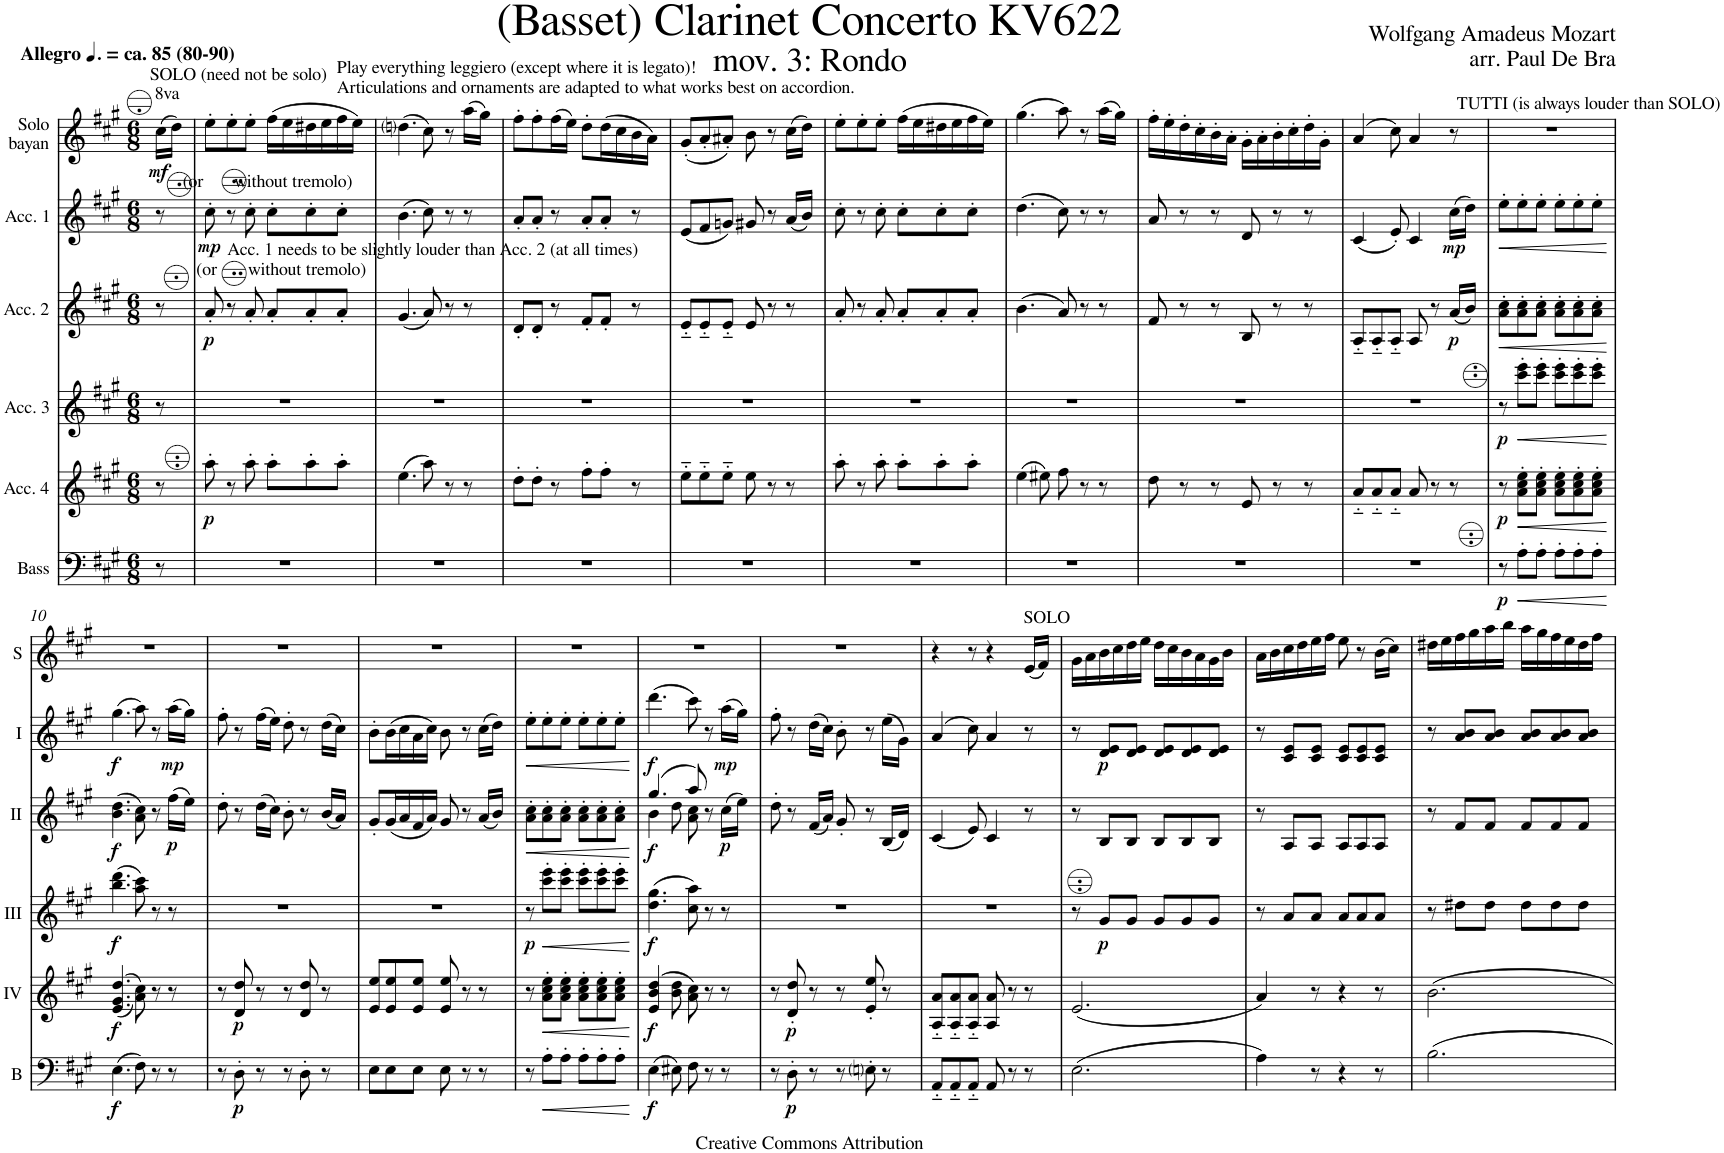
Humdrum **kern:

**kern	**dynam	**kern	**dynam	**kern	**dynam	**kern	**dynam	**kern	**dynam	**kern	**dynam
*part6	*part6	*part5	*part5	*part4	*part4	*part3	*part3	*part2	*part2	*part1	*part1
*staff6	*staff6	*staff5	*staff5	*staff4	*staff4	*staff3	*staff3	*staff2	*staff2	*staff1	*staff1
*I"Bass	*	*I"Acc. 4	*	*I"Acc. 3	*	*I"Acc. 2	*	*I"Acc. 1	*	*I"Solo bayan	*
*I'B	*	*	*	*	*	*	*	*	*	*I'S	*
*clefF4	*	*clefG2	*	*clefG2	*	*clefG2	*	*clefG2	*	*clefG2	*
*Trd7c12	*	*Trd7c12	*	*Trd7c12	*	*	*	*	*	*	*
*k[f#c#g#]	*	*k[f#c#g#]	*	*k[f#c#g#]	*	*k[f#c#g#]	*	*k[f#c#g#]	*	*k[f#c#g#]	*
*M6/8	*	*M6/8	*	*M6/8	*	*M6/8	*	*M6/8	*	*M6/8	*
=	=	=	=	=	=	=	=	=	=	=	=
!	!	!	!	!	!	!	!	!	!	!LO:TX:a:B:t=ca. 85 (80-90)	!
!	!	!	!	!	!	!	!	!	!	!LO:TX:a:B:t=Allegro	!
!	!	!	!	!	!	!	!	!	!	!LO:TX:a:t=8va	!
!	!	!	!	!	!	!	!	!	!	!LO:TX:a:t=Play everything leggiero (except where it is legato)!	!
!	!	!	!	!	!	!	!	!	!	!LO:TX:a:t=Articulations and ornaments are adapted to what works best on accordion.	!
!	!	!	!	!	!	!	!	!	!	!LO:TX:a:t=SOLO (need not be solo)	!
!	!	!	!	!	!	!	!	!	!	!	!LO:DY:b
8r	.	8r	.	8r	.	8r	.	8r	.	(16cc#\LL	mf
.	.	.	.	.	.	.	.	.	.	16dd\JJ)	.
!	!	!	!	!	!	!	!	!LO:TX:a:t=(or       without tremolo)	!	!	!
=1	=1	=1	=1	=1	=1	=1	=1	=1	=1	=1	=1
!	!	!	!	!	!	!LO:TX:a:t=(or       without tremolo)	!	!	!	!	!
!	!	!	!LO:DY:b	!	!	!	!LO:DY:b	!	!LO:DY:b	!	!
*	*	*	*	*	*	*	*	*^	*	*	*
2.r	.	8aa'\	p	2.r	.	8a'/	p	8cc#'\	16ryy	mp	8ee'\L	.
!	!	!	!	!	!	!	!	!	!LO:TX:b:t=Acc. 1 needs to be slightly louder than Acc. 2 (at all times)	!	!	!
.	.	.	.	.	.	.	.	.	2ryy	.	.	.
.	.	8r	.	.	.	8r	.	8r	.	.	8ee'\	.
.	.	8aa'\	.	.	.	8a'/	.	8cc#'\	.	.	8ee'\J	.
.	.	8aa'\L	.	.	.	8a'/L	.	8cc#'\L	.	.	(16ff#\LL	.
.	.	.	.	.	.	.	.	.	.	.	16ee\	.
.	.	8aa'\	.	.	.	8a'/	.	8cc#'\	.	.	16dd#X\	.
.	.	.	.	.	.	.	.	.	8.ryy	.	16ee\	.
.	.	8aa'\J	.	.	.	8a'/J	.	8cc#'\J	.	.	16ff#\	.
.	.	.	.	.	.	.	.	.	.	.	16ee\JJ)	.
*	*	*	*	*	*	*	*	*v	*v	*	*	*
=2	=2	=2	=2	=2	=2	=2	=2	=2	=2	=2	=2
2.r	.	(4.ee\	.	2.r	.	(4.g#/	.	(4.b\	.	(4.ddni\	.
.	.	8aa\)	.	.	.	8a/)	.	8cc#\)	.	8cc#\)	.
.	.	8r	.	.	.	8r	.	8r	.	8r	.
.	.	8r	.	.	.	8r	.	8r	.	(16aa\LL	.
.	.	.	.	.	.	.	.	.	.	16gg#\JJ)	.
=3	=3	=3	=3	=3	=3	=3	=3	=3	=3	=3	=3
2.r	.	8dd'\L	.	2.r	.	8d'/L	.	8a'/L	.	8ff#'\L	.
.	.	8dd'\J	.	.	.	8d'/J	.	8a'/J	.	8ff#'\	.
.	.	8r	.	.	.	8r	.	8r	.	(16ff#\L	.
.	.	.	.	.	.	.	.	.	.	16ee\JJ)	.
.	.	8ff#'\L	.	.	.	8f#'/L	.	8a'/L	.	8dd'\L	.
.	.	8ff#'\J	.	.	.	8f#'/J	.	8a'/J	.	(16dd\L	.
.	.	.	.	.	.	.	.	.	.	16cc#\	.
.	.	8r	.	.	.	8r	.	8r	.	16b\	.
.	.	.	.	.	.	.	.	.	.	16a\JJ)	.
=4	=4	=4	=4	=4	=4	=4	=4	=4	=4	=4	=4
2.r	.	8ee\L	.	2.r	.	8e/L	.	(8e/L	.	(8g#'/L	.
.	.	8ee\	.	.	.	8e/	.	8f#/	.	8a'/	.
.	.	8ee\J	.	.	.	8e/J	.	8gn/J)	.	8a#X'/J)	.
.	.	8ee\	.	.	.	8e/	.	8g#X/	.	8b\	.
.	.	8r	.	.	.	8r	.	8r	.	8r	.
.	.	8r	.	.	.	8r	.	(16a/LL	.	(16cc#\LL	.
.	.	.	.	.	.	.	.	16b/JJ)	.	16dd\JJ)	.
=5	=5	=5	=5	=5	=5	=5	=5	=5	=5	=5	=5
2.r	.	8aa'\	.	2.r	.	8a'/	.	8cc#'\	.	8ee'\L	.
.	.	8r	.	.	.	8r	.	8r	.	8ee'\	.
.	.	8aa'\	.	.	.	8a'/	.	8cc#'\	.	8ee'\J	.
.	.	8aa'\L	.	.	.	8a'/L	.	8cc#'\L	.	(16ff#\LL	.
.	.	.	.	.	.	.	.	.	.	16ee\	.
.	.	8aa'\	.	.	.	8a'/	.	8cc#'\	.	16dd#X\	.
.	.	.	.	.	.	.	.	.	.	16ee\	.
.	.	8aa'\J	.	.	.	8a'/J	.	8cc#'\J	.	16ff#\	.
.	.	.	.	.	.	.	.	.	.	16ee\JJ)	.
=6	=6	=6	=6	=6	=6	=6	=6	=6	=6	=6	=6
2.r	.	(4ee\	.	2.r	.	(4.b\	.	(4.dd\	.	(4.gg#\	.
.	.	8ee#X\)	.	.	.	.	.	.	.	.	.
.	.	8ff#\	.	.	.	8a/)	.	8cc#\)	.	8aa\)	.
.	.	8r	.	.	.	8r	.	8r	.	8r	.
.	.	8r	.	.	.	8r	.	8r	.	(16aa\LL	.
.	.	.	.	.	.	.	.	.	.	16gg#\JJ)	.
=7	=7	=7	=7	=7	=7	=7	=7	=7	=7	=7	=7
2.r	.	8dd\	.	2.r	.	8f#/	.	8a/	.	16ff#'\LL	.
.	.	.	.	.	.	.	.	.	.	16ee'\	.
.	.	8r	.	.	.	8r	.	8r	.	16dd'\	.
.	.	.	.	.	.	.	.	.	.	16cc#'\	.
.	.	8r	.	.	.	8r	.	8r	.	16b'\	.
.	.	.	.	.	.	.	.	.	.	16a'\JJ	.
.	.	8e/	.	.	.	8B/	.	8d/	.	16g#'\LL	.
.	.	.	.	.	.	.	.	.	.	16a'\	.
.	.	8r	.	.	.	8r	.	8r	.	16b'\	.
.	.	.	.	.	.	.	.	.	.	16cc#'\	.
.	.	8r	.	.	.	8r	.	8r	.	16dd'\	.
.	.	.	.	.	.	.	.	.	.	16g#'\JJ	.
=8	=8	=8	=8	=8	=8	=8	=8	=8	=8	=8	=8
2.r	.	8a/L	.	2.r	.	8A/L	.	(4c#/	.	(4a/	.
.	.	8a/	.	.	.	8A/	.	.	.	.	.
.	.	8a/J	.	.	.	8A/J	.	8e'/)	.	8cc#\)	.
.	.	8a/	.	.	.	8A/	.	4c#/	.	4a/	.
.	.	8r	.	.	.	8r	.	.	.	.	.
!	!	!	!	!	!	!	!LO:DY:b	!	!LO:DY:b	!	!
.	.	8r	.	.	.	(16a/LL	p	(16cc#\LL	mp	8r	.
.	.	.	.	.	.	16b/JJ)	.	16dd\JJ)	.	.	.
!	!	!	!	!	!	!	!	!	!	!LO:TX:a:t=TUTTI (is always louder than SOLO)	!
=9	=9	=9	=9	=9	=9	=9	=9	=9	=9	=9	=9
!	!LO:DY:b	!	!LO:DY:b	!	!LO:DY:b	!	!LO:HP:b	!	!LO:HP:b	!	!
8r	p	8r	p	8r	p	8a\' 8cc#\'L	<	8ee'\L	<	2.r	.
!	!LO:HP:b	!	!LO:HP:b	!	!LO:HP:b	!	!	!	!	!	!
8A'\L	<	8a\' 8cc#\' 8ee\'L	<	8cccc#\' 8eeee\'L	<	8a\' 8cc#\'	.	8ee'\	.	.	.
8A'\J	.	8a\' 8cc#\' 8ee\'J	.	8cccc#\' 8eeee\'J	.	8a\' 8cc#\'J	.	8ee'\J	.	.	.
8A'\L	.	8a\' 8cc#\' 8ee\'L	.	8cccc#\' 8eeee\'L	.	8a\' 8cc#\'L	.	8ee'\L	.	.	.
8A'\	.	8a\' 8cc#\' 8ee\'	.	8cccc#\' 8eeee\'	.	8a\' 8cc#\'	.	8ee'\	.	.	.
8A'\J	.	8a\' 8cc#\' 8ee\'J	.	8cccc#\' 8eeee\'J	.	8a\' 8cc#\'J	.	8ee'\J	.	.	.
.	[	.	[	.	[	.	[	.	[	.	.
!!LO:LB:g=z
=10	=10	=10	=10	=10	=10	=10	=10	=10	=10	=10	=10
!	!LO:DY:b	!	!LO:DY:b	!	!LO:DY:b	!	!LO:DY:b	!	!LO:DY:b	!	!
(4.E\	f	(<(4.e/ 4.g#/ 4.dd/	f	(4.bbb\ 4.dddd\	f	(4.b\ 4.dd\	f	(4.gg#\	f	2.r	.
8F#\)	.	8a\ 8cc#\))	.	8aaa\ 8cccc#\)	.	8a\ 8cc#\)	.	8aa\)	.	.	.
8r	.	8r	.	8r	.	8r	.	8r	.	.	.
!	!	!	!	!	!	!	!LO:DY:b	!	!LO:DY:b	!	!
8r	.	8r	.	8r	.	(16ff#\LL	p	(16aa\LL	mp	.	.
.	.	.	.	.	.	16ee\JJ)	.	16gg#\JJ)	.	.	.
=11	=11	=11	=11	=11	=11	=11	=11	=11	=11	=11	=11
8r	.	8r	.	2.r	.	8dd'\	.	8ff#'\	.	2.r	.
!	!LO:DY:b	!	!LO:DY:b	!	!	!	!	!	!	!	!
8D'\	p	8d/ 8dd/	p	.	.	8r	.	8r	.	.	.
8r	.	8r	.	.	.	(16dd\LL	.	(16ff#\LL	.	.	.
.	.	.	.	.	.	16cc#\JJ)	.	16ee\JJ)	.	.	.
8r	.	8r	.	.	.	8b'\	.	8dd'\	.	.	.
8D'\	.	8d/ 8dd/	.	.	.	8r	.	8r	.	.	.
8r	.	8r	.	.	.	(16b/LL	.	(16dd\LL	.	.	.
.	.	.	.	.	.	16a/JJ)	.	16cc#\JJ)	.	.	.
=12	=12	=12	=12	=12	=12	=12	=12	=12	=12	=12	=12
8E\L	.	8e/ 8ee/L	.	2.r	.	8g#'/L	.	8b'\L	.	2.r	.
8E\	.	8e/ 8ee/	.	.	.	(16g#/L	.	(16b\L	.	.	.
.	.	.	.	.	.	16a/	.	16cc#\	.	.	.
8E\J	.	8e/ 8ee/J	.	.	.	16f#/	.	16a\	.	.	.
.	.	.	.	.	.	16a/JJ)	.	16cc#\JJ)	.	.	.
8E\	.	8e/ 8ee/	.	.	.	8g#/	.	8b\	.	.	.
8r	.	8r	.	.	.	8r	.	8r	.	.	.
8r	.	8r	.	.	.	(16a/LL	.	(16cc#\LL	.	.	.
.	.	.	.	.	.	16b/JJ)	.	16dd\JJ)	.	.	.
=13	=13	=13	=13	=13	=13	=13	=13	=13	=13	=13	=13
!	!	!	!	!	!LO:DY:b	!	!LO:HP:b	!	!LO:HP:b	!	!
8r	.	8r	.	8r	p	8a\' 8cc#\'L	<	8ee'\L	<	2.r	.
!	!LO:HP:b	!	!LO:HP:b	!	!LO:HP:b	!	!	!	!	!	!
8A'\L	<	8a\' 8cc#\' 8ee\'L	<	8cccc#\' 8eeee\'L	<	8a\' 8cc#\'	.	8ee'\	.	.	.
8A'\J	.	8a\' 8cc#\' 8ee\'J	.	8cccc#\' 8eeee\'J	.	8a\' 8cc#\'J	.	8ee'\J	.	.	.
8A'\L	.	8a\' 8cc#\' 8ee\'L	.	8cccc#\' 8eeee\'L	.	8a\' 8cc#\'L	.	8ee'\L	.	.	.
8A'\	.	8a\' 8cc#\' 8ee\'	.	8cccc#\' 8eeee\'	.	8a\' 8cc#\'	.	8ee'\	.	.	.
8A'\J	.	8a\' 8cc#\' 8ee\'J	.	8cccc#\' 8eeee\'J	.	8a\' 8cc#\'J	.	8ee'\J	.	.	.
.	[	.	[	.	[	.	[	.	[	.	.
=14	=14	=14	=14	=14	=14	=14	=14	=14	=14	=14	=14
*	*	*	*	*	*	*^	*	*	*	*	*
!	!LO:DY:b	!	!LO:DY:b	!	!LO:DY:b	!	!	!LO:DY:b	!	!LO:DY:b	!	!
(4E\	f	(4e/ 4b/ 4dd/	f	(4.ddd\ 4.ggg#\	f	(4.gg#/	4b\	f	(4.ddd\	f	2.r	.
8E#X\)	.	8b\ 8dd\	.	.	.	.	8dd\	.	.	.	.	.
8F#\	.	8a\ 8cc#\)	.	8ccc#\ 8aaa\)	.	8aa/)	8a\ 8cc#\	.	8ccc#\)	.	.	.
8r	.	8r	.	8r	.	8r	8ryy	.	8r	.	.	.
!	!	!	!	!	!	!	!	!LO:DY:b	!	!LO:DY:b	!	!
8r	.	8r	.	8r	.	(16cc#\LL	8ryy	p	(16aa\LL	mp	.	.
.	.	.	.	.	.	16ee\JJ)	.	.	16gg#\JJ)	.	.	.
*	*	*	*	*	*	*v	*v	*	*	*	*	*
=15	=15	=15	=15	=15	=15	=15	=15	=15	=15	=15	=15
8r	.	8r	.	2.r	.	8dd'\	.	8ff#'\	.	2.r	.
!	!LO:DY:b	!	!LO:DY:b	!	!	!	!	!	!	!	!
8D'\	p	8d/' 8dd/'	p	.	.	8r	.	8r	.	.	.
8r	.	8r	.	.	.	(16f#/LL	.	(16dd\LL	.	.	.
.	.	.	.	.	.	16a/JJ)	.	16cc#\JJ)	.	.	.
8r	.	8r	.	.	.	8g#'/	.	8b'\	.	.	.
8Eni'\	.	8e/' 8ee/'	.	.	.	8r	.	8r	.	.	.
8r	.	8r	.	.	.	(16B/LL	.	(16ee\LL	.	.	.
.	.	.	.	.	.	16d/JJ)	.	16g#\JJ)	.	.	.
=16	=16	=16	=16	=16	=16	=16	=16	=16	=16	=16	=16
8AA/L	.	8A/ 8a/L	.	2.r	.	(4c#/	.	(4a/	.	4r	.
8AA/	.	8A/ 8a/	.	.	.	.	.	.	.	.	.
8AA/J	.	8A/ 8a/J	.	.	.	8e/)	.	8cc#\)	.	8r	.
8AA/	.	8A/ 8a/	.	.	.	4c#/	.	4a/	.	4r	.
8r	.	8r	.	.	.	.	.	.	.	.	.
!	!	!	!	!	!	!	!	!	!	!LO:TX:a:t=SOLO	!
8r	.	8r	.	.	.	8r	.	8r	.	(16e/LL	.
.	.	.	.	.	.	.	.	.	.	16f#/JJ)	.
=17	=17	=17	=17	=17	=17	=17	=17	=17	=17	=17	=17
(2.E\	.	(2.e/	.	8r	.	8r	.	8r	.	16g#\LL	.
.	.	.	.	.	.	.	.	.	.	16a\	.
!	!	!	!	!	!LO:DY:b	!	!	!	!LO:DY:b	!	!
.	.	.	.	8g#/L	p	8B/L	.	8d/ 8e/L	p	16b\	.
.	.	.	.	.	.	.	.	.	.	16cc#\	.
.	.	.	.	8g#/J	.	8B/J	.	8d/ 8e/J	.	16dd\	.
.	.	.	.	.	.	.	.	.	.	16ee\JJ	.
.	.	.	.	8g#/L	.	8B/L	.	8d/ 8e/L	.	16dd\LL	.
.	.	.	.	.	.	.	.	.	.	16cc#\	.
.	.	.	.	8g#/	.	8B/	.	8d/ 8e/	.	16b\	.
.	.	.	.	.	.	.	.	.	.	16a\	.
.	.	.	.	8g#/J	.	8B/J	.	8d/ 8e/J	.	16g#\	.
.	.	.	.	.	.	.	.	.	.	16b\JJ	.
=18	=18	=18	=18	=18	=18	=18	=18	=18	=18	=18	=18
4A\)	.	4a/)	.	8r	.	8r	.	8r	.	16a\LL	.
.	.	.	.	.	.	.	.	.	.	16b\	.
.	.	.	.	8a/L	.	8A/L	.	8c#/ 8e/L	.	16cc#\	.
.	.	.	.	.	.	.	.	.	.	16dd\	.
8r	.	8r	.	8a/J	.	8A/J	.	8c#/ 8e/J	.	16ee\	.
.	.	.	.	.	.	.	.	.	.	16ff#\JJ	.
4r	.	4r	.	8a/L	.	8A/L	.	8c#/ 8e/L	.	8ee\	.
.	.	.	.	8a/	.	8A/	.	8c#/ 8e/	.	8r	.
8r	.	8r	.	8a/J	.	8A/J	.	8c#/ 8e/J	.	(16b\LL	.
.	.	.	.	.	.	.	.	.	.	16cc#\JJ)	.
=19	=19	=19	=19	=19	=19	=19	=19	=19	=19	=19	=19
2.B\	.	2.b\	.	8r	.	8r	.	8r	.	16dd#X\LL	.
.	.	.	.	.	.	.	.	.	.	16ee\	.
.	.	.	.	8dd#X\L	.	8f#/L	.	8a/ 8b/L	.	16ff#\	.
.	.	.	.	.	.	.	.	.	.	16gg#\	.
.	.	.	.	8dd#\J	.	8f#/J	.	8a/ 8b/J	.	16aa\	.
.	.	.	.	.	.	.	.	.	.	16bb\JJ	.
.	.	.	.	8dd#\L	.	8f#/L	.	8a/ 8b/L	.	16aa\LL	.
.	.	.	.	.	.	.	.	.	.	16gg#\	.
.	.	.	.	8dd#\	.	8f#/	.	8a/ 8b/	.	16ff#\	.
.	.	.	.	.	.	.	.	.	.	16ee\	.
.	.	.	.	8dd#\J	.	8f#/J	.	8a/ 8b/J	.	16dd#\	.
.	.	.	.	.	.	.	.	.	.	16ff#\JJ	.
=	=	=	=	=	=	=	=	=	=	=	=
*-	*-	*-	*-	*-	*-	*-	*-	*-	*-	*-	*-
